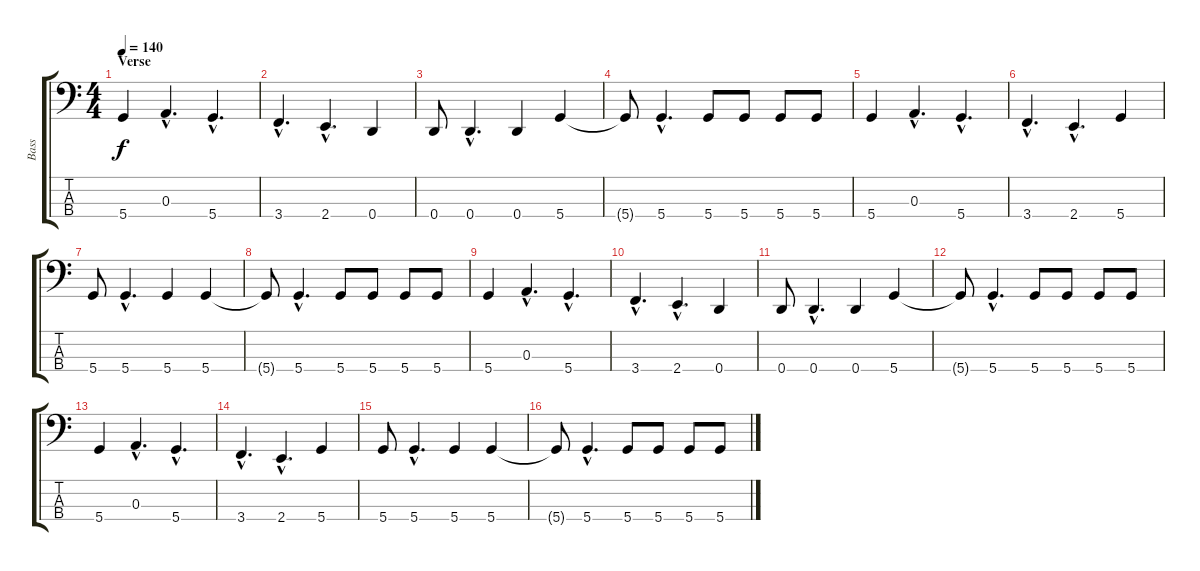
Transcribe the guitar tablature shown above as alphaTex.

\track ("Bass" "Bass") {instrument electricbasspick}
\staff {score tabs}
\tuning (G2 D2 A1 D1) {hide}
\ts (4 4)
\section ("" "Verse")
\tempo 140
\clef f4
\ks c
5.4.4{dy f} 0.3{hac}.4{d} 5.4{hac}.4{d} |
3.4{hac}.4{d} 2.4{hac}.4{d} 0.4.4 |
0.4.8 0.4{hac}.4{d} 0.4.4 5.4.4 |
5.4{t}.8 5.4{hac}.4{d} 5.4.8 5.4.8 5.4.8 5.4.8 |
5.4.4 0.3{hac}.4{d} 5.4{hac}.4{d} |
3.4{hac}.4{d} 2.4{hac}.4{d} 5.4.4 |
5.4.8 5.4{hac}.4{d} 5.4.4 5.4.4 |
5.4{t}.8 5.4{hac}.4{d} 5.4.8 5.4.8 5.4.8 5.4.8 |
5.4.4 0.3{hac}.4{d} 5.4{hac}.4{d} |
3.4{hac}.4{d} 2.4{hac}.4{d} 0.4.4 |
0.4.8 0.4{hac}.4{d} 0.4.4 5.4.4 |
5.4{t}.8 5.4{hac}.4{d} 5.4.8 5.4.8 5.4.8 5.4.8 |
5.4.4 0.3{hac}.4{d} 5.4{hac}.4{d} |
3.4{hac}.4{d} 2.4{hac}.4{d} 5.4.4 |
5.4.8 5.4{hac}.4{d} 5.4.4 5.4.4 |
5.4{t}.8 5.4{hac}.4{d} 5.4.8 5.4.8 5.4.8 5.4.8
